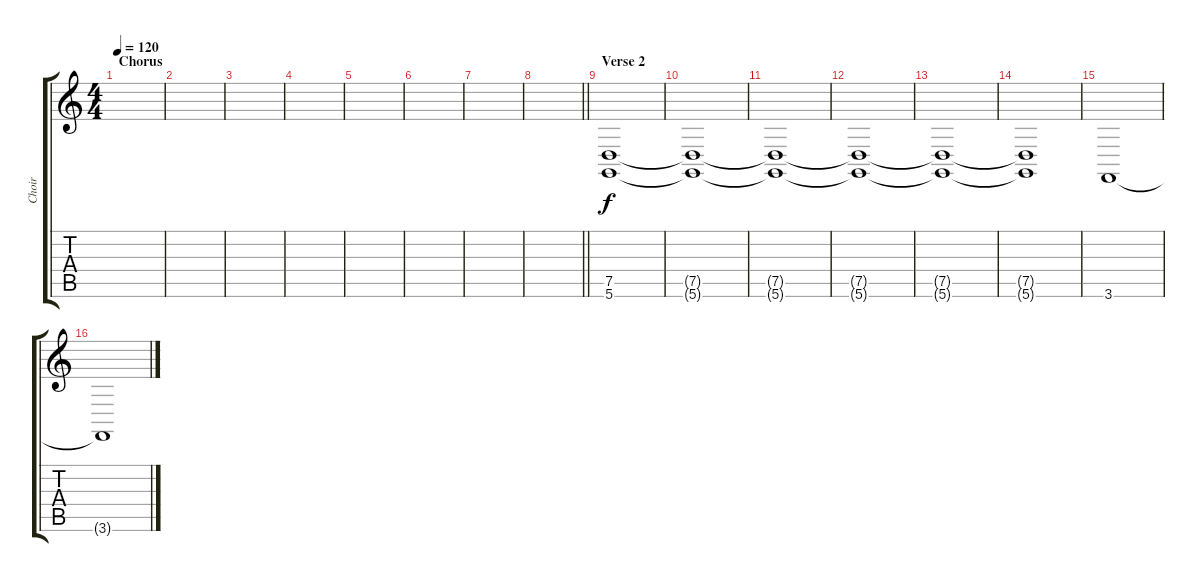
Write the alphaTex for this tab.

\track ("Choir" "Choir") {instrument choiraahs}
\staff {score tabs}
\tuning (D4 A3 F3 C3 G2 D2) {hide}
\ts (4 4)
\section ("" "Chorus")
\tempo 120
\clef g2
\ks c
|
|
|
|
|
|
|
\barLineRight lightlight
|
\section ("" "Verse 2")
(7.5 5.6).1 |
(7.5{t} 5.6{t}).1 |
(7.5{t} 5.6{t}).1 |
(7.5{t} 5.6{t}).1 |
(7.5{t} 5.6{t}).1 |
(7.5{t} 5.6{t}).1 |
3.6.1 |
3.6{t}.1
